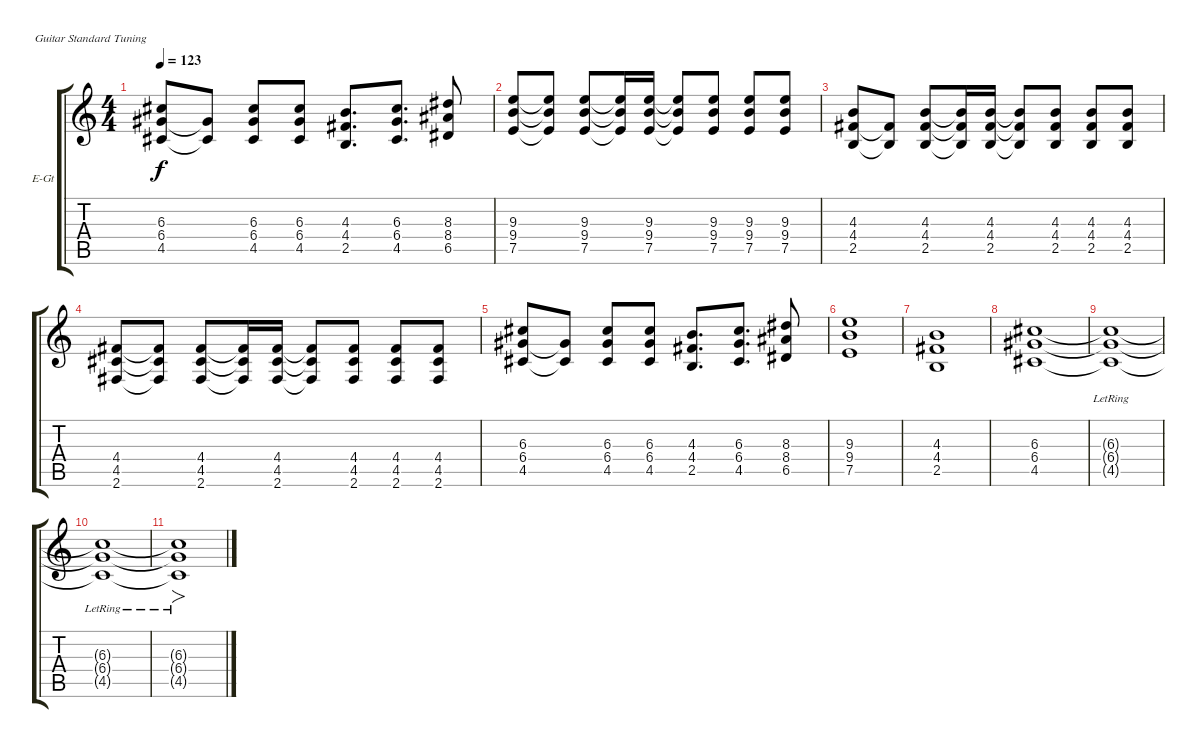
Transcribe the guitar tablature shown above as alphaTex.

\bracketExtendMode groupsimilarinstruments
\firstSystemTrackNameOrientation horizontal
\otherSystemsTrackNameOrientation horizontal
\track ("Danny Hartwell (Guitar)" "E-Gt") {instrument distortionguitar}
\staff {score tabs}
\tuning (E4 B3 G3 D3 A2 E2)
\ts (4 4)
\tempo 123
\clef g2
\ks c
(6.4 4.5 6.3).8{dy f} (6.4{t} 4.5{t}).8 (6.4 4.5 6.3).8 (6.4 4.5 6.3).8 (2.5 4.4 4.3).8{d} (4.5 6.4 6.3).8{d} (6.5 8.4 8.3).8 |
(9.4 7.5 9.3).8 (9.4{t} 7.5{t} 9.3{t}).8 (9.4 7.5 9.3).8 (9.4{t} 7.5{t} 9.3{t}).16 (9.4 7.5 9.3).16 (9.4{t} 7.5{t} 9.3{t}).8 (9.4 7.5 9.3).8 (9.4 7.5 9.3).8 (9.4 7.5 9.3).8 |
(4.4 2.5 4.3).8 (4.4{t} 2.5{t}).8 (4.4 2.5 4.3).8 (4.4{t} 2.5{t} 4.3{t}).16 (4.4 2.5 4.3).16 (4.4{t} 2.5{t} 4.3{t}).8 (4.4 2.5 4.3).8 (4.4 2.5 4.3).8 (4.4 2.5 4.3).8 |
(4.4 4.5 2.6).8 (4.4{t} 4.5{t} 2.6{t}).8 (4.4 4.5 2.6).8 (4.4{t} 4.5{t} 2.6{t}).16 (4.4 4.5 2.6).16 (4.4{t} 4.5{t} 2.6{t}).8 (4.4 4.5 2.6).8 (4.4 4.5 2.6).8 (4.4 4.5 2.6).8 |
(6.4 4.5 6.3).8 (6.4{t} 4.5{t}).8 (6.4 4.5 6.3).8 (6.4 4.5 6.3).8 (2.5 4.4 4.3).8{d} (4.5 6.4 6.3).8{d} (6.5 8.4 8.3).8 |
(9.4 7.5 9.3).1 |
(4.4 2.5 4.3).1 |
(6.4 4.5 6.3).1 |
(6.4{lr t} 4.5{lr t} 6.3{lr t}).1 |
(6.4{lr t} 4.5{lr t} 6.3{lr t}).1 |
(6.4{lr t} 4.5{lr t} 6.3{lr t}).1{fo}
